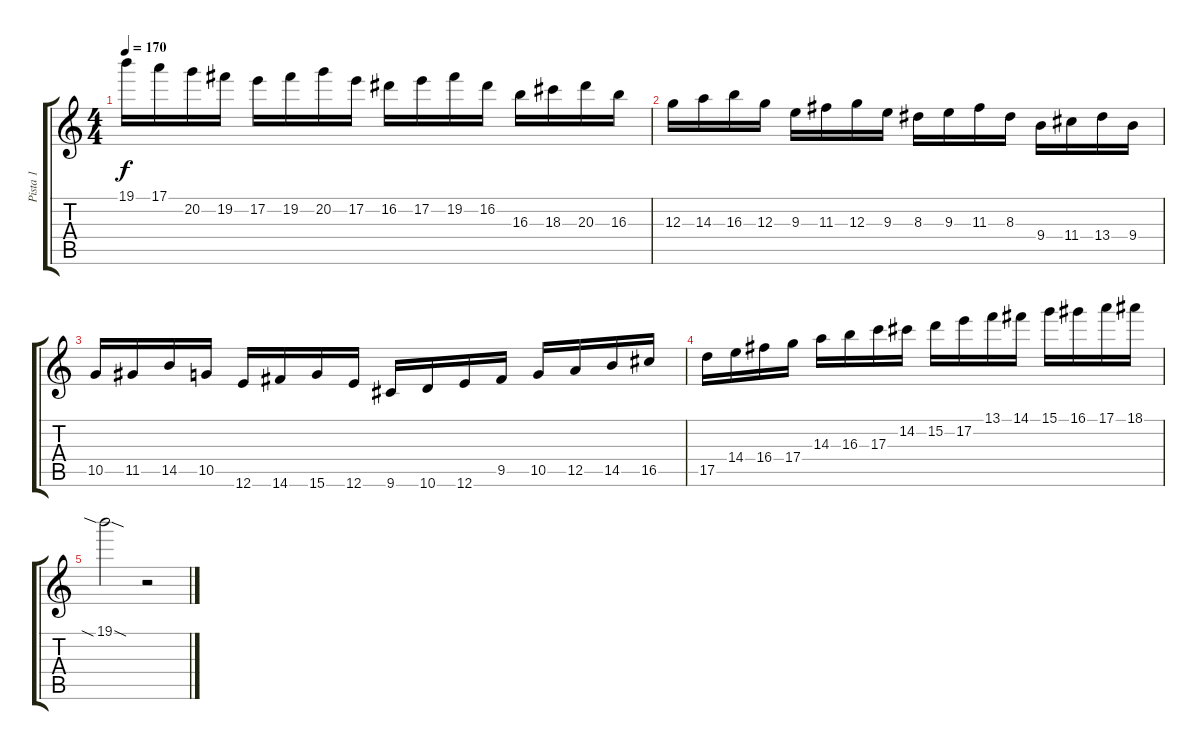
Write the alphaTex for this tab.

\track ("Pista 1" "Pista 1") {instrument distortionguitar}
\staff {score tabs}
\tuning (E4 B3 G3 D3 A2 E2) {hide}
\ts (4 4)
\tempo 170
\clef g2
\ks c
19.1.16{dy f} 17.1.16 20.2.16 19.2.16 17.2.16 19.2.16 20.2.16 17.2.16 16.2.16 17.2.16 19.2.16 16.2.16 16.3.16 18.3.16 20.3.16 16.3.16 |
12.3.16 14.3.16 16.3.16 12.3.16 9.3.16 11.3.16 12.3.16 9.3.16 8.3.16 9.3.16 11.3.16 8.3.16 9.4.16 11.4.16 13.4.16 9.4.16 |
10.5.16 11.5.16 14.5.16 10.5.16 12.6.16 14.6.16 15.6.16 12.6.16 9.6.16 10.6.16 12.6.16 9.5.16 10.5.16 12.5.16 14.5.16 16.5.16 |
17.5.16 14.4.16 16.4.16 17.4.16 14.3.16 16.3.16 17.3.16 14.2.16 15.2.16 17.2.16 13.1.16 14.1.16 15.1.16 16.1.16 17.1.16 18.1.16 |
19.1{sia sod}.2 r.2
